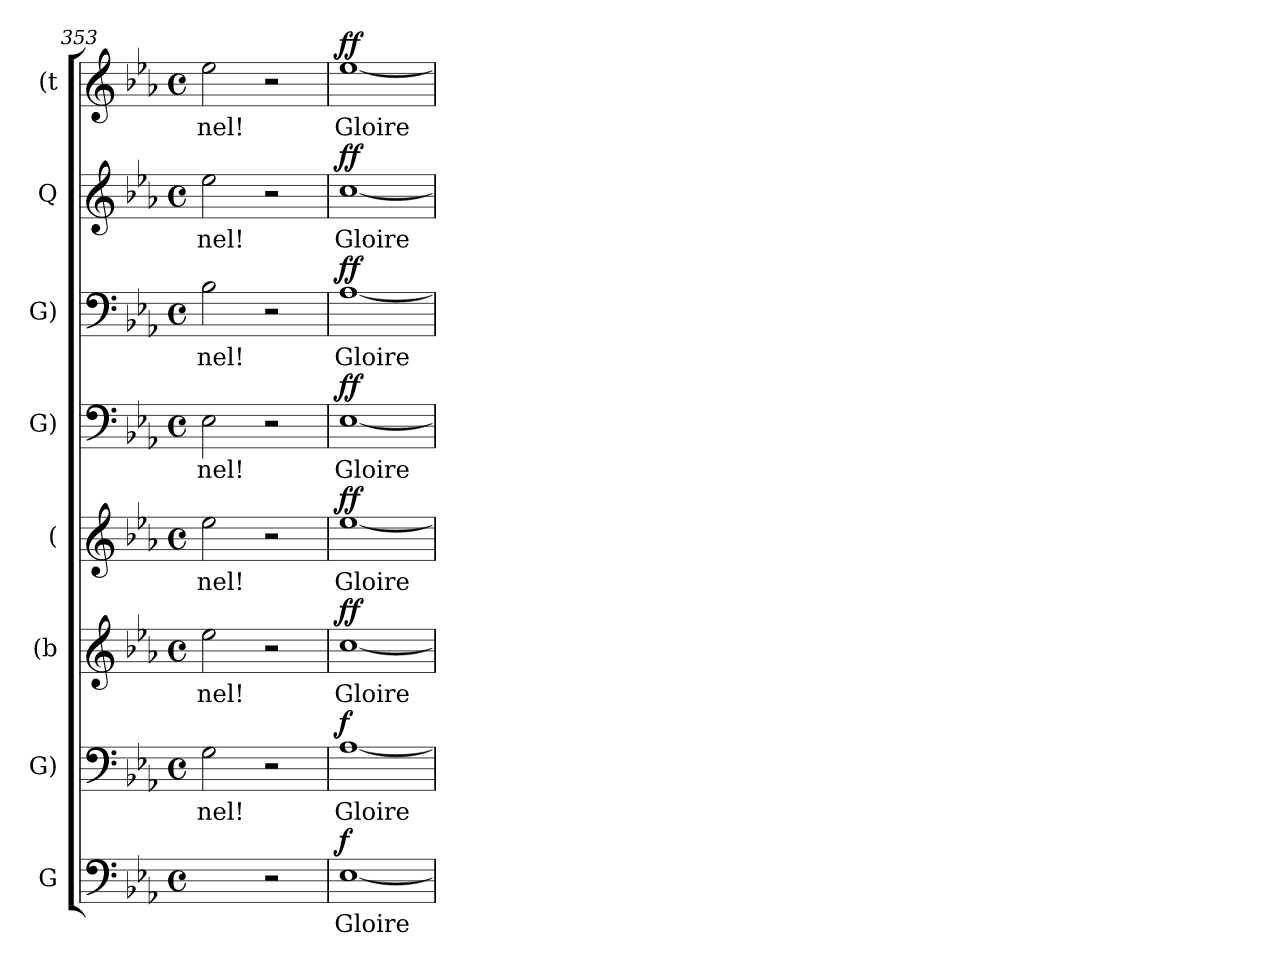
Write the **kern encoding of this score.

**kern	**text	**dynam	**kern	**text	**dynam	**kern	**text	**dynam	**kern	**text	**dynam	**kern	**text	**dynam	**kern	**text	**dynam	**kern	**text	**dynam	**kern	**text	**dynam
*part8	*part8	*part8	*part7	*part7	*part7	*part6	*part6	*part6	*part5	*part5	*part5	*part4	*part4	*part4	*part3	*part3	*part3	*part2	*part2	*part2	*part1	*part1	*part1
*staff8	*staff8	*staff8	*staff7	*staff7	*staff7	*staff6	*staff6	*staff6	*staff5	*staff5	*staff5	*staff4	*staff4	*staff4	*staff3	*staff3	*staff3	*staff2	*staff2	*staff2	*staff1	*staff1	*staff1
*I"G	*	*	*I"G)	*	*	*I"(b	*	*	*I"(	*	*	*I"G)	*	*	*I"G)	*	*	*I"Q	*	*	*I"(t	*	*
*clefF4	*	*	*clefF4	*	*	*clefG2	*	*	*clefG2	*	*	*clefF4	*	*	*clefF4	*	*	*clefG2	*	*	*clefG2	*	*
*k[b-e-a-]	*	*	*k[b-e-a-]	*	*	*k[b-e-a-]	*	*	*k[b-e-a-]	*	*	*k[b-e-a-]	*	*	*k[b-e-a-]	*	*	*k[b-e-a-]	*	*	*k[b-e-a-]	*	*
*M4/4	*	*	*M4/4	*	*	*M4/4	*	*	*M4/4	*	*	*M4/4	*	*	*M4/4	*	*	*M4/4	*	*	*M4/4	*	*
*met(c)	*	*	*met(c)	*	*	*met(c)	*	*	*met(c)	*	*	*met(c)	*	*	*met(c)	*	*	*met(c)	*	*	*met(c)	*	*
=353	=353	=353	=353	=353	=353	=353	=353	=353	=353	=353	=353	=353	=353	=353	=353	=353	=353	=353	=353	=353	=353	=353	=353
2ryy	.	.	2Gi\	nel!	.	2ee-i\	nel!	.	2ee-i\	nel!	.	2E-i\	nel!	.	2B-i\	nel!	.	2ee-i\	nel!	.	2ee-i\	nel!	.
2r	.	.	2r	.	.	2r	.	.	2r	.	.	2r	.	.	2r	.	.	2r	.	.	2r	.	.
=354	=354	=354	=354	=354	=354	=354	=354	=354	=354	=354	=354	=354	=354	=354	=354	=354	=354	=354	=354	=354	=354	=354	=354
!	!	!LO:DY:a	!	!	!LO:DY:a	!	!	!LO:DY:a	!	!	!LO:DY:a	!	!	!LO:DY:a	!	!	!LO:DY:a	!	!	!LO:DY:a	!	!	!LO:DY:a
[1E-i/	Gloire	f	[1A-i/	Gloire	f	[1cci/	Gloire	ff	[1ee-i/	Gloire	ff	[1E-i/	Gloire	ff	[1A-i/	Gloire	ff	[1cci/	Gloire	ff	[1ee-i/	Gloire	ff
=	=	=	=	=	=	=	=	=	=	=	=	=	=	=	=	=	=	=	=	=	=	=	=
*-	*-	*-	*-	*-	*-	*-	*-	*-	*-	*-	*-	*-	*-	*-	*-	*-	*-	*-	*-	*-	*-	*-	*-
